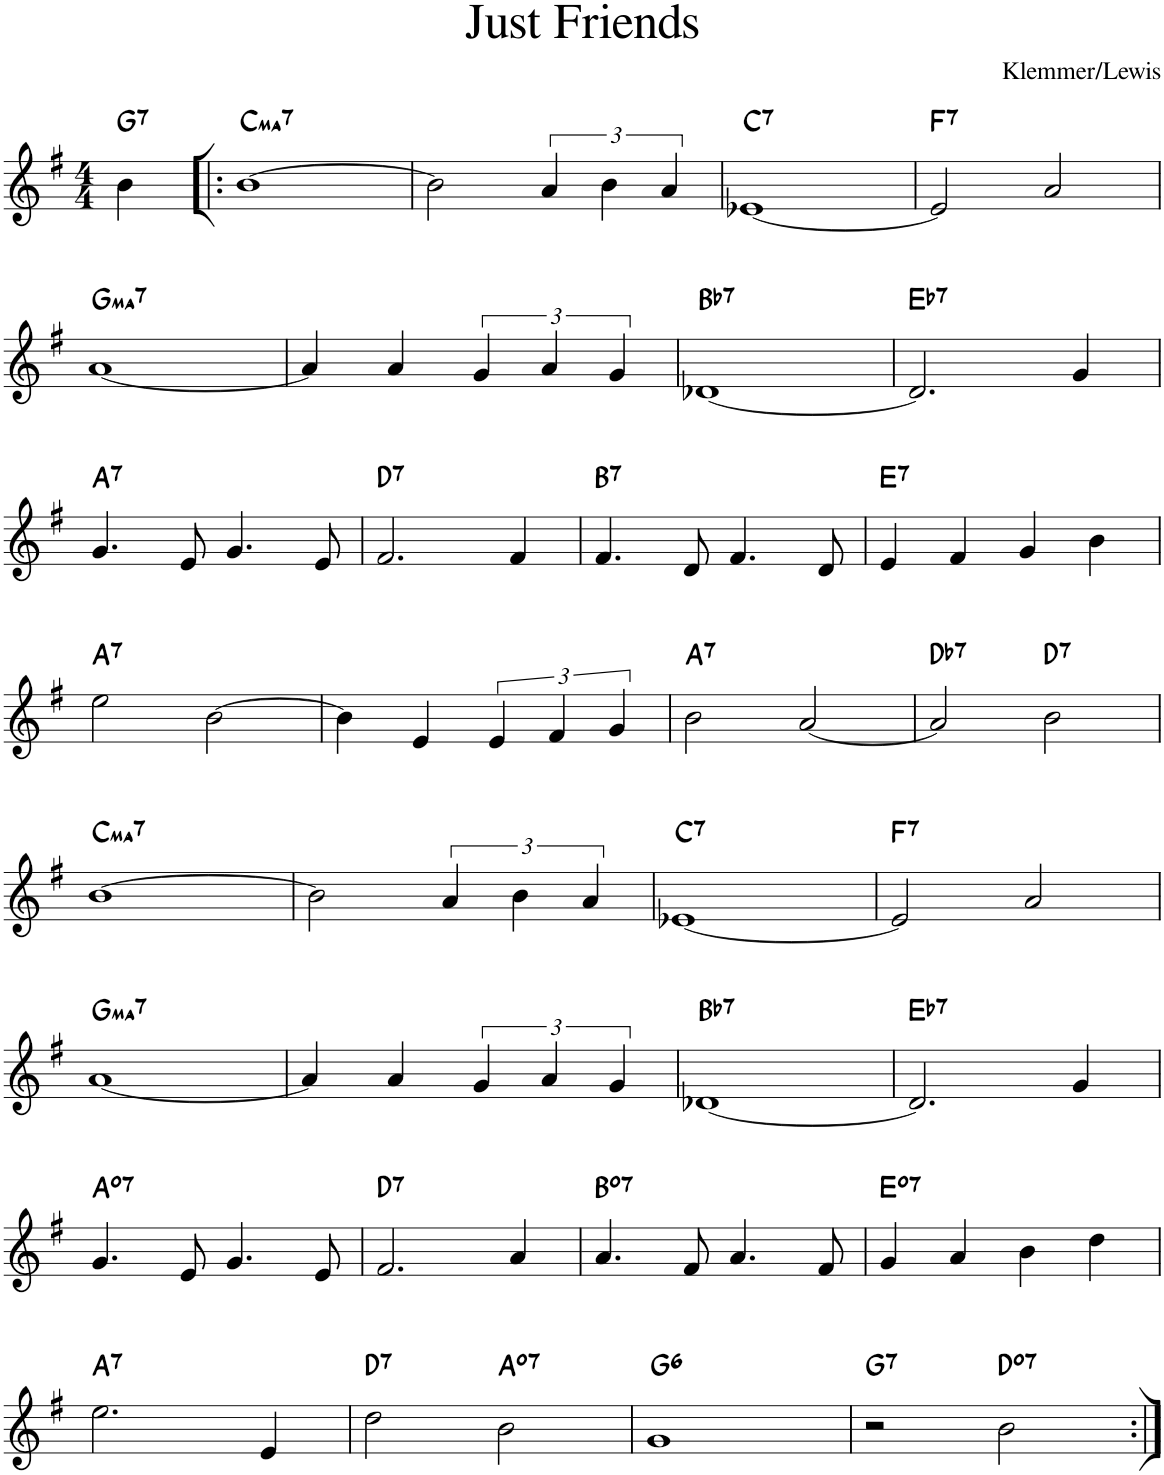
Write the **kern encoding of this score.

**kern	**harte
*part1	*part1
*staff1	*
*I"Piano	*
*I'Pno	*
*clefG2	*
*k[f#]	*
*M4/4	*
=	=
!	!LO:H:kt=7
4b\	G:7
=1!|:	=1!|:
!	!LO:H:kt=ma7
[1b	C:maj7
=2	=2
2b\]	.
6a/	.
6b\	.
6a/	.
=3	=3
!	!LO:H:kt=7
[1e-X	C:7
=4	=4
!	!LO:H:kt=7
2e-/]	F:7
2a/	.
!!LO:LB:g=z
=5	=5
!	!LO:H:kt=ma7
[1a	G:maj7
=6	=6
4a/]	.
4a/	.
6g/	.
6a/	.
6g/	.
=7	=7
!	!LO:H:kt=7
[1d-X	Bb:7
=8	=8
!	!LO:H:kt=7
2.d-/]	Eb:7
4g/	.
!!LO:LB:g=z
=9	=9
!	!LO:H:kt=7
4.g/	A:7
8e/	.
4.g/	.
8e/	.
=10	=10
!	!LO:H:kt=7
2.f#/	D:7
4f#/	.
=11	=11
!	!LO:H:kt=7
4.f#/	B:7
8d/	.
4.f#/	.
8d/	.
=12	=12
!	!LO:H:kt=7
4e/	E:7
4f#/	.
4g/	.
4b\	.
!!LO:LB:g=z
=13	=13
!	!LO:H:kt=7
2ee\	A:7
[2b\	.
=14	=14
4b\]	.
4e/	.
6e/	.
6f#/	.
6g/	.
=15	=15
!	!LO:H:kt=7
2b\	A:7
[2a/	.
=16	=16
!	!LO:H:kt=7
2a/]	Db:7
!	!LO:H:kt=7
2b\	D:7
!!LO:LB:g=z
=17	=17
!	!LO:H:kt=ma7
[1b	C:maj7
=18	=18
2b\]	.
6a/	.
6b\	.
6a/	.
=19	=19
!	!LO:H:kt=7
[1e-X	C:7
=20	=20
!	!LO:H:kt=7
2e-/]	F:7
2a/	.
!!LO:LB:g=z
=21	=21
!	!LO:H:kt=ma7
[1a	G:maj7
=22	=22
4a/]	.
4a/	.
6g/	.
6a/	.
6g/	.
=23	=23
!	!LO:H:kt=7
[1d-X	Bb:7
=24	=24
!	!LO:H:kt=7
2.d-/]	Eb:7
4g/	.
!!LO:LB:g=z
=25	=25
!	!LO:H:kt=7
4.g/	A:dim7
8e/	.
4.g/	.
8e/	.
=26	=26
!	!LO:H:kt=7
2.f#/	D:7
4a/	.
=27	=27
!	!LO:H:kt=7
4.a/	B:dim7
8f#/	.
4.a/	.
8f#/	.
=28	=28
!	!LO:H:kt=7
4g/	E:dim7
4a/	.
4b\	.
4dd\	.
!!LO:LB:g=z
=29	=29
!	!LO:H:kt=7
2.ee\	A:7
4e/	.
=30	=30
!	!LO:H:kt=7
2dd\	D:7
!	!LO:H:kt=7
2b\	A:dim7
=31	=31
!	!LO:H:kt=6
1g	G:maj6
=32	=32
!	!LO:H:kt=7
2r	G:7
!	!LO:H:kt=7
2b\	D:dim7
=:|!	=:|!
*-	*-
